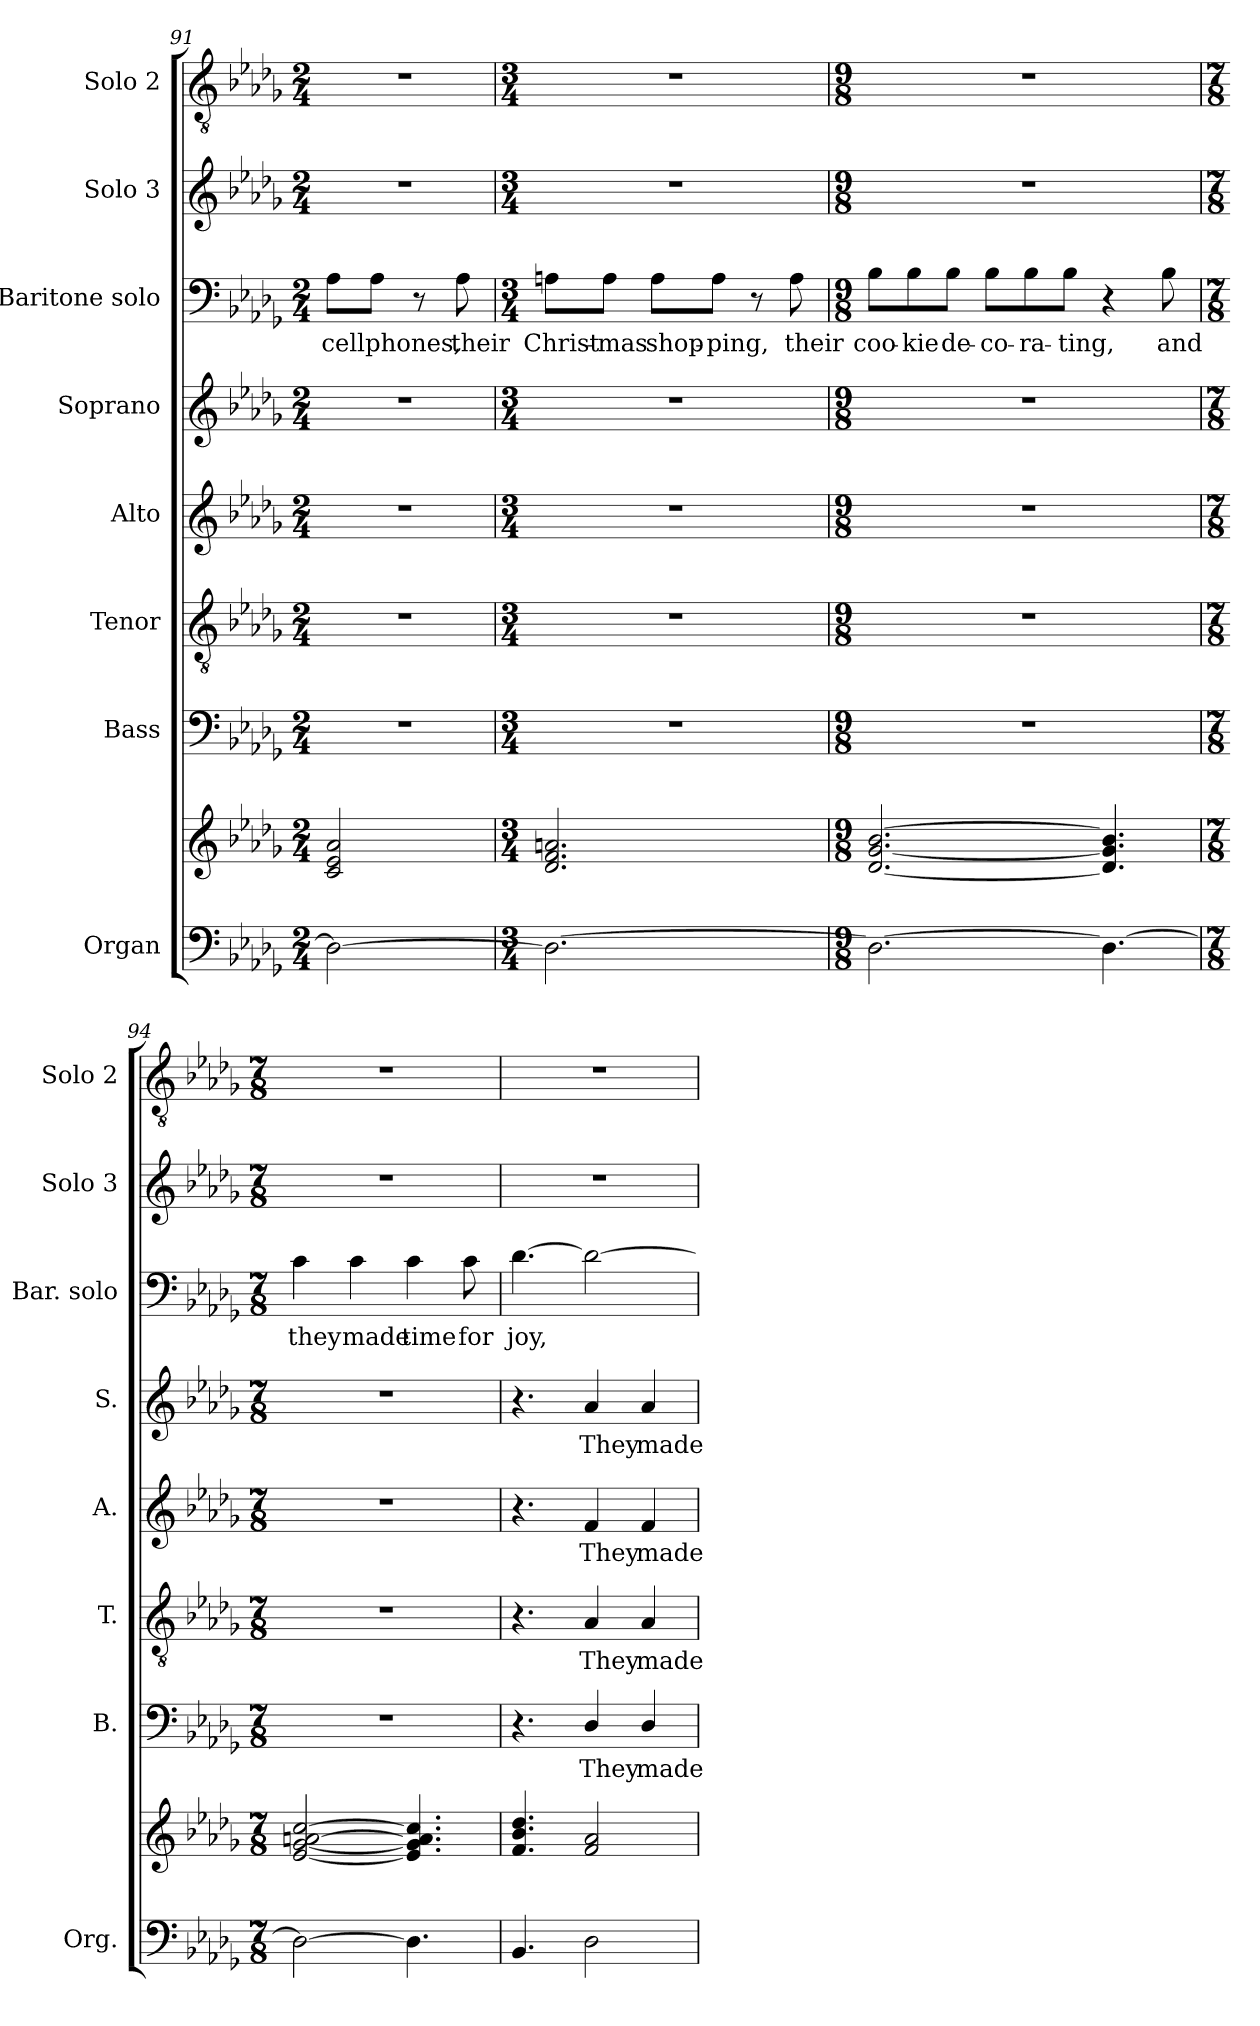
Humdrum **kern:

**kern	**kern	**kern	**text	**kern	**text	**kern	**text	**kern	**text	**kern	**text	**kern	**kern
*part8	*part8	*part7	*part7	*part6	*part6	*part5	*part5	*part4	*part4	*part3	*part3	*part2	*part1
*staff9	*staff8	*staff7	*staff7	*staff6	*staff6	*staff5	*staff5	*staff4	*staff4	*staff3	*staff3	*staff2	*staff1
*I"Organ	*	*I"Bass	*	*I"Tenor	*	*I"Alto	*	*I"Soprano	*	*I"Baritone solo	*	*I"Solo 3	*I"Solo 2
*I'Org.	*	*I'B.	*	*I'T.	*	*I'A.	*	*I'S.	*	*I'Bar. solo	*	*I'Solo 3	*I'Solo 2
*clefF4	*clefG2	*clefF4	*	*clefGv2	*	*clefG2	*	*clefG2	*	*clefF4	*	*clefG2	*clefGv2
*	*	*	*	*ITrd7c12	*	*	*	*	*	*	*	*	*
*k[b-e-a-d-g-]	*k[b-e-a-d-g-]	*k[b-e-a-d-g-]	*	*k[b-e-a-d-g-]	*	*k[b-e-a-d-g-]	*	*k[b-e-a-d-g-]	*	*k[b-e-a-d-g-]	*	*k[b-e-a-d-g-]	*k[b-e-a-d-g-]
*D-:	*D-:	*D-:	*	*D-:	*	*D-:	*	*D-:	*	*D-:	*	*D-:	*D-:
*M2/4	*M2/4	*M2/4	*	*M2/4	*	*M2/4	*	*M2/4	*	*M2/4	*	*M2/4	*M2/4
=91	=91	=91	=91	=91	=91	=91	=91	=91	=91	=91	=91	=91	=91
!	!	!LO:N:vis=1	!	!LO:N:vis=1	!	!LO:N:vis=1	!	!LO:N:vis=1	!	!	!	!	!
!	!	!	!	!	!	!	!	!	!	!	!LO:LY:b:color=#000000	!LO:N:vis=1	!LO:N:vis=1
2D-i\_	2ci/ 2e-i 2a-i	2r	.	2r	.	2r	.	2r	.	8A-i\L	cell	2r	2r
!	!	!	!	!	!	!	!	!	!	!	!LO:LY:b:color=#000000	!	!
.	.	.	.	.	.	.	.	.	.	8A-i\J	phones,	.	.
.	.	.	.	.	.	.	.	.	.	8r	.	.	.
!	!	!	!	!	!	!	!	!	!	!	!LO:LY:b:color=#000000	!	!
.	.	.	.	.	.	.	.	.	.	8A-i\	their	.	.
=92	=92	=92	=92	=92	=92	=92	=92	=92	=92	=92	=92	=92	=92
*M3/4	*M3/4	*M3/4	*	*M3/4	*	*M3/4	*	*M3/4	*	*M3/4	*	*M3/4	*M3/4
!	!	!LO:N:vis=1	!	!LO:N:vis=1	!	!LO:N:vis=1	!	!LO:N:vis=1	!	!	!	!	!
!	!	!	!	!	!	!	!	!	!	!	!LO:LY:b:color=#000000	!LO:N:vis=1	!LO:N:vis=1
2.D-i\_	2.d-i/ 2.fi 2.ani	2.r	.	2.r	.	2.r	.	2.r	.	8Ani\L	Christ-	2.r	2.r
!	!	!	!	!	!	!	!	!	!	!	!LO:LY:b:color=#000000	!	!
.	.	.	.	.	.	.	.	.	.	8Ai\J	-mas	.	.
!	!	!	!	!	!	!	!	!	!	!	!LO:LY:b:color=#000000	!	!
.	.	.	.	.	.	.	.	.	.	8Ai\L	shop-	.	.
!	!	!	!	!	!	!	!	!	!	!	!LO:LY:b:color=#000000	!	!
.	.	.	.	.	.	.	.	.	.	8Ai\J	-ping,	.	.
.	.	.	.	.	.	.	.	.	.	8r	.	.	.
!	!	!	!	!	!	!	!	!	!	!	!LO:LY:b:color=#000000	!	!
.	.	.	.	.	.	.	.	.	.	8Ai\	their	.	.
=93	=93	=93	=93	=93	=93	=93	=93	=93	=93	=93	=93	=93	=93
*M9/8	*M9/8	*M9/8	*	*M9/8	*	*M9/8	*	*M9/8	*	*M9/8	*	*M9/8	*M9/8
!	!	!LO:N:vis=1	!	!LO:N:vis=1	!	!LO:N:vis=1	!	!LO:N:vis=1	!	!	!	!	!
!	!	!	!	!	!	!	!	!	!	!	!LO:LY:b:color=#000000	!LO:N:vis=1	!LO:N:vis=1
2.D-i\_	[2.d-i/ [2.g-i [2.b-i	8%9r	.	8%9r	.	8%9r	.	8%9r	.	8B-i\L	coo-	8%9r	8%9r
!	!	!	!	!	!	!	!	!	!	!	!LO:LY:b:color=#000000	!	!
.	.	.	.	.	.	.	.	.	.	8B-i\	-kie	.	.
!	!	!	!	!	!	!	!	!	!	!	!LO:LY:b:color=#000000	!	!
.	.	.	.	.	.	.	.	.	.	8B-i\J	de-	.	.
!	!	!	!	!	!	!	!	!	!	!	!LO:LY:b:color=#000000	!	!
.	.	.	.	.	.	.	.	.	.	8B-i\L	-co-	.	.
!	!	!	!	!	!	!	!	!	!	!	!LO:LY:b:color=#000000	!	!
.	.	.	.	.	.	.	.	.	.	8B-i\	-ra-	.	.
!	!	!	!	!	!	!	!	!	!	!	!LO:LY:b:color=#000000	!	!
.	.	.	.	.	.	.	.	.	.	8B-i\J	-ting,	.	.
4.D-i\_	4.d-i/] 4.g-i] 4.b-i]	.	.	.	.	.	.	.	.	4r	.	.	.
!	!	!	!	!	!	!	!	!	!	!	!LO:LY:b:color=#000000	!	!
.	.	.	.	.	.	.	.	.	.	8B-i\	and	.	.
!!LO:LB:g=z
=94	=94	=94	=94	=94	=94	=94	=94	=94	=94	=94	=94	=94	=94
*M7/8	*M7/8	*M7/8	*	*M7/8	*	*M7/8	*	*M7/8	*	*M7/8	*	*M7/8	*M7/8
!	!	!LO:N:vis=1	!	!LO:N:vis=1	!	!LO:N:vis=1	!	!LO:N:vis=1	!	!	!	!	!
!	!	!	!	!	!	!	!	!	!	!	!LO:LY:b:color=#000000	!LO:N:vis=1	!LO:N:vis=1
2D-i\_	[2e-i/ [2g-i [2ani [2cci	2..r	.	2..r	.	2..r	.	2..r	.	4ci\	they	2..r	2..r
!	!	!	!	!	!	!	!	!	!	!	!LO:LY:b:color=#000000	!	!
.	.	.	.	.	.	.	.	.	.	4ci\	made	.	.
!	!	!	!	!	!	!	!	!	!	!	!LO:LY:b:color=#000000	!	!
4.D-i\]	4.e-i/] 4.g-i] 4.ai] 4.cci]	.	.	.	.	.	.	.	.	4ci\	time	.	.
!	!	!	!	!	!	!	!	!	!	!	!LO:LY:b:color=#000000	!	!
.	.	.	.	.	.	.	.	.	.	8ci\	for	.	.
=95	=95	=95	=95	=95	=95	=95	=95	=95	=95	=95	=95	=95	=95
!	!	!	!	!	!	!	!	!	!	!	!LO:LY:b:color=#000000	!LO:N:vis=1	!LO:N:vis=1
4.BB-i/	4.fi/ 4.b-i 4.dd-i	4.r	.	4.r	.	4.r	.	4.r	.	[4.d-i\	joy,	2..r	2..r
!	!	!	!LO:LY:b:color=#000000	!	!	!	!	!	!	!	!	!	!
!	!	!	!	!	!LO:LY:b:color=#000000	!	!	!	!	!	!	!	!
!	!	!	!	!	!	!	!LO:LY:b:color=#000000	!	!	!	!	!	!
!	!	!	!	!	!	!	!	!	!LO:LY:b:color=#000000	!	!	!	!
2D-i\	2fi/ 2a-i	4D-i/	They	4AA-i/	They	4fi/	They	4a-i/	They	2d-i\_	.	.	.
!	!	!	!LO:LY:b:color=#000000	!	!	!	!	!	!	!	!	!	!
!	!	!	!	!	!LO:LY:b:color=#000000	!	!	!	!	!	!	!	!
!	!	!	!	!	!	!	!LO:LY:b:color=#000000	!	!	!	!	!	!
!	!	!	!	!	!	!	!	!	!LO:LY:b:color=#000000	!	!	!	!
.	.	4D-i/	made	4AA-i/	made	4fi/	made	4a-i/	made	.	.	.	.
=	=	=	=	=	=	=	=	=	=	=	=	=	=
*-	*-	*-	*-	*-	*-	*-	*-	*-	*-	*-	*-	*-	*-
